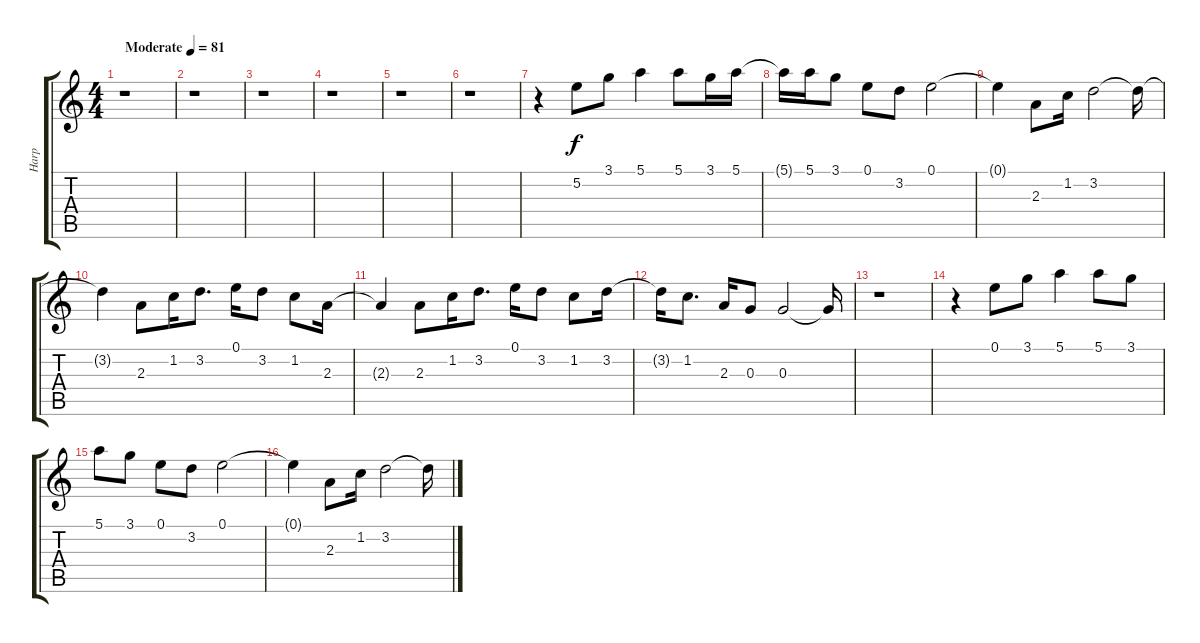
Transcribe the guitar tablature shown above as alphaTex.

\track ("Harp" "Harp") {instrument acousticguitarnylon}
\staff {score tabs}
\tuning (E4 B3 G3 D3 A2 E2) {hide}
\ts (4 4)
\tempo (81 "Moderate")
\clef g2
\ks c
r.1{dy f instrument acousticguitarnylon} |
r.1 |
r.1 |
r.1 |
r.1 |
r.1 |
r.4 5.2.8 3.1.8 5.1.4 5.1.8 3.1.16 5.1.16 |
5.1{t}.16 5.1.16 3.1.8 0.1.8 3.2.8 0.1.2 |
0.1{t}.4 2.3.8 1.2.16 3.2.2 3.2{t}.16 |
3.2{t}.4 2.3.8 1.2.16 3.2.8{d} 0.1.16 3.2.8 1.2.8 2.3.16 |
2.3{t}.4 2.3.8 1.2.16 3.2.8{d} 0.1.16 3.2.8 1.2.8 3.2.16 |
3.2{t}.16 1.2.8{d} 2.3.16 0.3.8 0.3.2 0.3{t}.16 |
r.1 |
r.4 0.1.8 3.1.8 5.1.4 5.1.8 3.1.8 |
5.1.8 3.1.8 0.1.8 3.2.8 0.1.2 |
0.1{t}.4 2.3.8 1.2.16 3.2.2 3.2{t}.16
